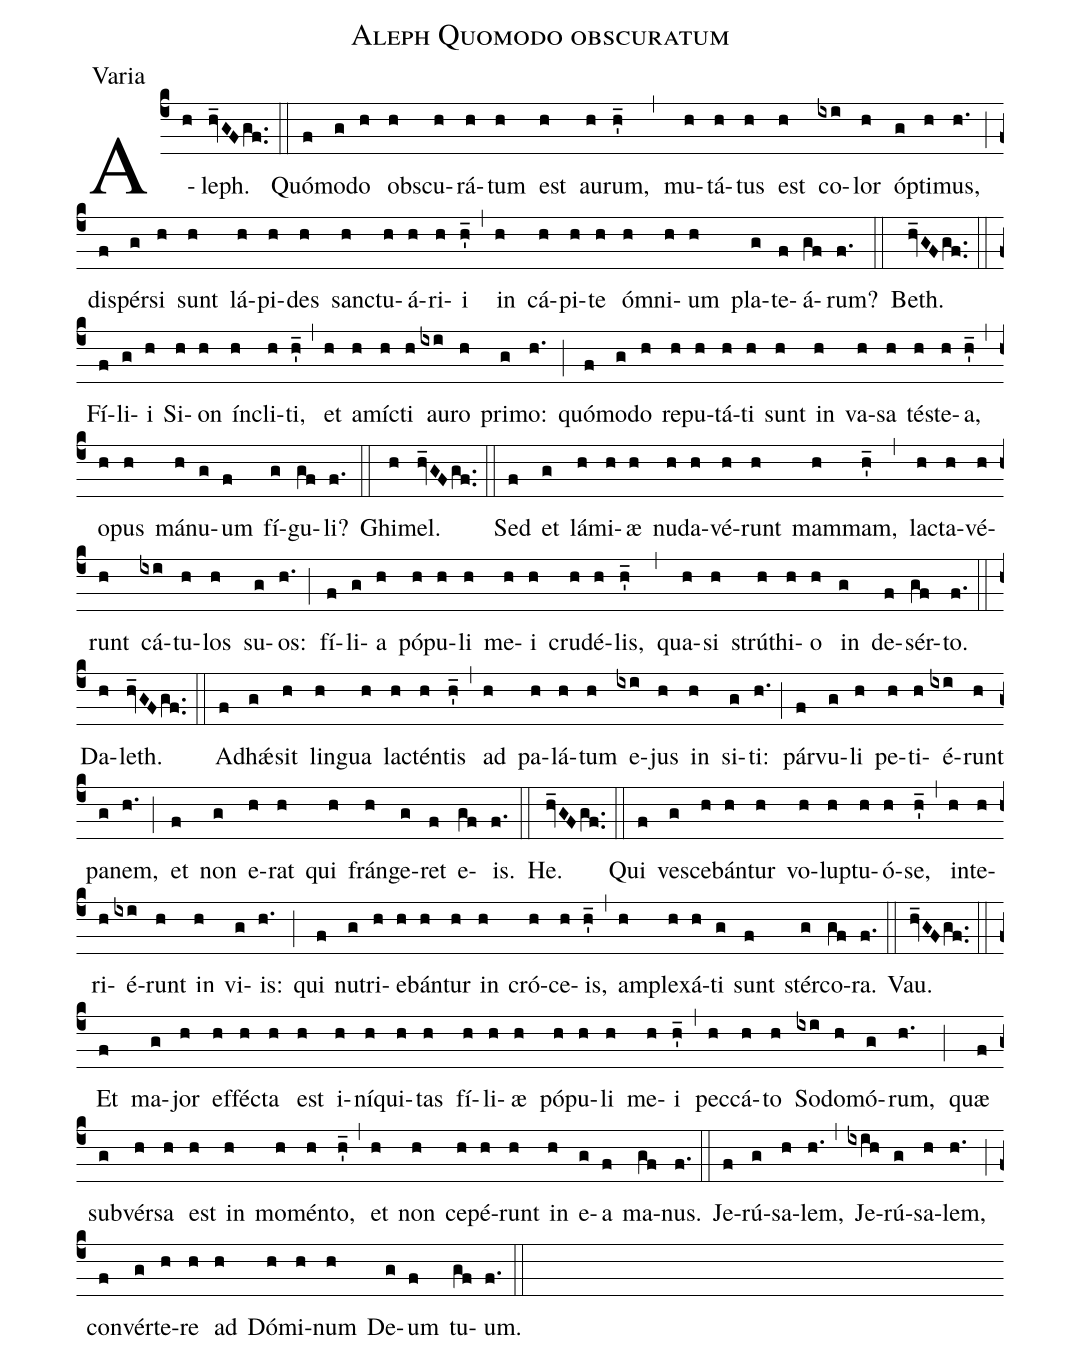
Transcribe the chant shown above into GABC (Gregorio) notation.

name:Aleph Quomodo obscuratum;
office-part:Varia;
%%
(c4) A(h)leph.(hv_GFgf..) (::) Quó(f)mo(g)do(h) ob(h)scu(h)rá(h)tum(h) est(h) au(h)rum,(h'_) (,) mu(h)tá(h)tus(h) est(h) co(ixi)lor(h) óp(g)ti(h)mus,(h.) (;) di(f)spér(g)si(h) sunt(h) lá(h)pi(h)des(h) san(h)ctu(h)á(h)ri(h)i(h'_) (,) in(h) cá(h)pi(h)te(h) óm(h)ni(h)um(h) pla(g)te(f)á(gf)rum?(f.) (::) Beth.(hv_GFgf..) (::) Fí(f)li(g)i(h) Si(h)on(h) ín(h)cli(h)ti,(h'_) (,) et(h) a(h)mí(h)cti(h) au(ixi)ro(h) pri(g)mo:(h.) (;) quó(f)mo(g)do(h) re(h)pu(h)tá(h)ti(h) sunt(h) in(h) va(h)sa(h) té(h)ste(h)a,(h'_) (,) o(h)pus(h) má(h)nu(g)um(f) fí(g)gu(gf)li?(f.) (::) Ghi(h)mel.(hv_GFgf..) (::) Sed(f) et(g) lá(h)mi(h)æ(h) nu(h)da(h)vé(h)runt(h) mam(h)mam,(h'_) (,) la(h)cta(h)vé(h)runt(h) cá(ixi)tu(h)los(h) su(g)os:(h.) (;) fí(f)li(g)a(h) pó(h)pu(h)li(h) me(h)i(h) cru(h)dé(h)lis,(h'_) (,) qua(h)si(h) strú(h)thi(h)o(h) in(g) de(f)sér(gf)to.(f.) (::) Da(h)leth.(hv_GFgf..) (::) A(f)dh<sp>'ae</sp>(g)sit(h) lin(h)gua(h) la(h)ctén(h)tis(h'_) (,) ad(h) pa(h)lá(h)tum(h) e(ixi)jus(h) in(h) si(g)ti:(h.) (;) pár(f)vu(g)li(h) pe(h)ti(h)é(ixi)runt(h) pa(g)nem,(h.) (;) et(f) non(g) e(h)rat(h) qui(h) frán(h)ge(g)ret(f) e(gf)is.(f.) (::) He.(hv_GFgf..) (::) Qui(f) ve(g)sce(h)bán(h)tur(h) vo(h)lup(h)tu(h)ó(h)se,(h'_) (,) in(h)te(h)ri(h)é(ixi)runt(h) in(h) vi(g)is:(h.) (;) qui(f) nu(g)tri(h)e(h)bán(h)tur(h) in(h) cró(h)ce(h)is,(h'_) (,) am(h)ple(h)xá(h)ti(g) sunt(f) stér(g)co(gf)ra.(f.) (::) Vau.(hv_GFgf..) (::) Et(f) ma(g)jor(h) ef(h)fé(h)cta(h) est(h) i(h)ní(h)qui(h)tas(h) fí(h)li(h)æ(h) pó(h)pu(h)li(h) me(h)i(h'_) (,) pec(h)cá(h)to(h) So(ixi)do(h)mó(g)rum,(h.) (;) quæ(f) sub(g)vér(h)sa(h) est(h) in(h) mo(h)mén(h)to,(h'_) (,) et(h) non(h) ce(h)pé(h)runt(h) in(h) e(g)a(f) ma(gf)nus.(f.) (::) Je(f)rú(g)sa(h)lem,(h.) (,) Je(ixih)rú(g)sa(h)lem,(h.) (;) con(f)vér(g)te(h)re(h) ad(h) Dó(h)mi(h)num(h) De(g)um(f) tu(gf)um.(f.) (::)
